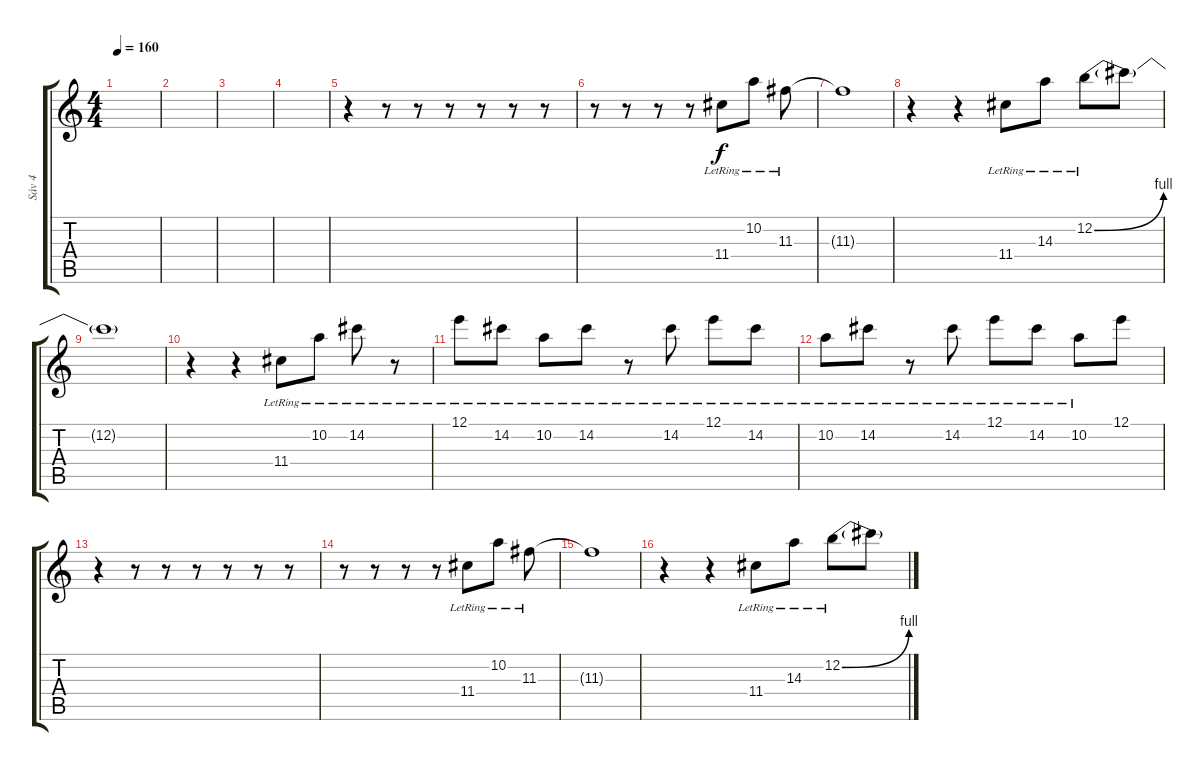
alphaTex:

\track ("Sáv 4" "Sáv 4") {instrument electricguitarclean}
\staff {score tabs}
\tuning (E4 B3 G3 D3 A2 E2) {hide}
\ts (4 4)
\tempo 160
\clef g2
\ks c
|
|
|
|
r.4 r.8 r.8 r.8 r.8 r.8 r.8 |
r.8 r.8 r.8 r.8 11.4{lr}.8 10.2{lr}.8 11.3{lr}.8 |
11.3{t}.1 |
r.4 r.4 11.4{lr}.8 14.3{lr}.8 12.2{be (bend 0 0 60 4) lr}.8 12.2{t}.8 |
12.2{t}.1 |
r.4 r.4 11.4{lr}.8 10.2{lr}.8 14.2{lr}.8 r.8 |
12.1{lr}.8 14.2{lr}.8 10.2{lr}.8 14.2{lr}.8 r.8 14.2{lr}.8 12.1{lr}.8 14.2{lr}.8 |
10.2{lr}.8 14.2{lr}.8 r.8 14.2{lr}.8 12.1{lr}.8 14.2{lr}.8 10.2{lr}.8 12.1.8 |
r.4 r.8 r.8 r.8 r.8 r.8 r.8 |
r.8 r.8 r.8 r.8 11.4{lr}.8 10.2{lr}.8 11.3{lr}.8 |
11.3{t}.1 |
r.4 r.4 11.4{lr}.8 14.3{lr}.8 12.2{be (bend 0 0 60 4) lr}.8 12.2{t}.8
